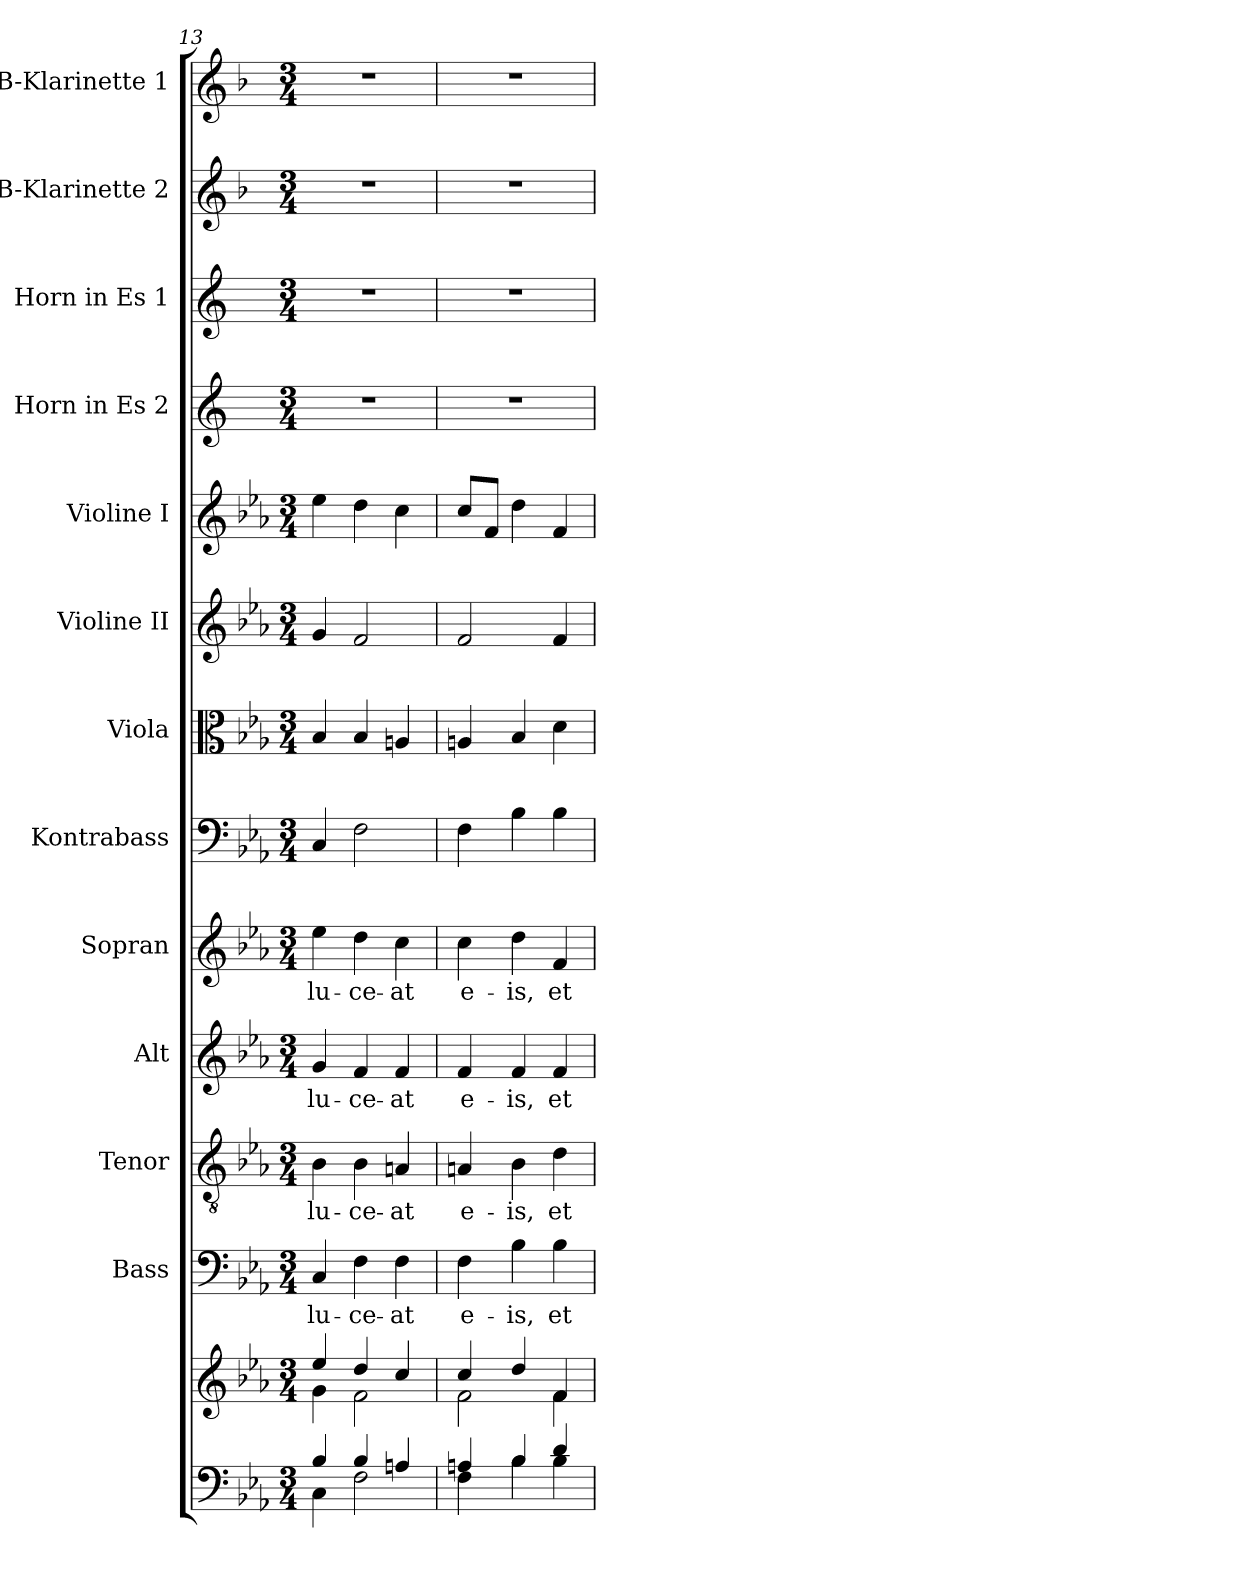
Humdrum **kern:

**kern	**kern	**kern	**text	**kern	**text	**kern	**text	**kern	**text	**kern	**kern	**kern	**kern	**kern	**kern	**kern	**kern
*part13	*part13	*part12	*part12	*part11	*part11	*part10	*part10	*part9	*part9	*part8	*part7	*part6	*part5	*part4	*part3	*part2	*part1
*staff14	*staff13	*staff12	*staff12	*staff11	*staff11	*staff10	*staff10	*staff9	*staff9	*staff8	*staff7	*staff6	*staff5	*staff4	*staff3	*staff2	*staff1
*	*	*I"Bass	*	*I"Tenor	*	*I"Alt	*	*I"Sopran	*	*I"Kontrabass	*I"Viola	*I"Violine II	*I"Violine I	*I"Horn in Es 2	*I"Horn in Es 1	*I"B-Klarinette 2	*I"B-Klarinette 1
*	*	*I'B.	*	*I'T.	*	*I'A.	*	*I'S.	*	*I'Kb.	*I'Vla.	*I'Vl. II	*I'Vl. I	*	*	*I'B Kl. 2	*I'B Kl. 1
*clefF4	*clefG2	*clefF4	*	*clefGv2	*	*clefG2	*	*clefG2	*	*clefF4	*clefC3	*clefG2	*clefG2	*clefG2	*clefG2	*clefG2	*clefG2
*	*	*	*	*	*	*	*	*	*	*ITrd7c12	*	*	*	*ITrd5c9	*ITrd5c9	*ITrd1c2	*ITrd1c2
*k[b-e-a-]	*k[b-e-a-]	*k[b-e-a-]	*	*k[b-e-a-]	*	*k[b-e-a-]	*	*k[b-e-a-]	*	*k[b-e-a-]	*k[b-e-a-]	*k[b-e-a-]	*k[b-e-a-]	*k[b-e-a-]	*k[b-e-a-]	*k[b-e-a-]	*k[b-e-a-]
*E-:	*E-:	*E-:	*	*E-:	*	*E-:	*	*E-:	*	*E-:	*E-:	*E-:	*E-:	*E-:	*E-:	*E-:	*E-:
*M3/4	*M3/4	*M3/4	*	*M3/4	*	*M3/4	*	*M3/4	*	*M3/4	*M3/4	*M3/4	*M3/4	*M3/4	*M3/4	*M3/4	*M3/4
=13	=13	=13	=13	=13	=13	=13	=13	=13	=13	=13	=13	=13	=13	=13	=13	=13	=13
*^	*^	*	*	*	*	*	*	*	*	*	*	*	*	*	*	*	*
!	!	!	!	!	!LO:LY:b	!	!LO:LY:b	!	!LO:LY:b	!	!LO:LY:b	!	!	!	!	!	!	!	!
4B-/	4C\	4ee-/	4g\	4C/	lu-	4B-\	lu-	4g/	lu-	4ee-\	lu-	4CC/	4B-/	4g/	4ee-\	2.r	2.r	2.r	2.r
!	!	!	!	!	!LO:LY:b	!	!LO:LY:b	!	!LO:LY:b	!	!LO:LY:b	!	!	!	!	!	!	!	!
4B-/	2F\	4dd/	2f\	4F\	-ce-	4B-\	-ce-	4f/	-ce-	4dd\	-ce-	2FF\	4B-/	2f/	4dd\	.	.	.	.
!	!	!	!	!	!LO:LY:b	!	!LO:LY:b	!	!LO:LY:b	!	!LO:LY:b	!	!	!	!	!	!	!	!
4An/	.	4cc/	.	4F\	-at	4An/	-at	4f/	-at	4cc\	-at	.	4An/	.	4cc\	.	.	.	.
=14	=14	=14	=14	=14	=14	=14	=14	=14	=14	=14	=14	=14	=14	=14	=14	=14	=14	=14	=14
!	!	!	!	!	!LO:LY:b	!	!LO:LY:b	!	!LO:LY:b	!	!LO:LY:b	!	!	!	!	!	!	!	!
4An/	4F\	4cc/	2f\	4F\	e-	4An/	e-	4f/	e-	4cc\	e-	4FF\	4An/	2f/	8cc/L	2.r	2.r	2.r	2.r
.	.	.	.	.	.	.	.	.	.	.	.	.	.	.	8f/J	.	.	.	.
!	!	!	!	!	!LO:LY:b	!	!LO:LY:b	!	!LO:LY:b	!	!LO:LY:b	!	!	!	!	!	!	!	!
4B-/	4B-\	4dd/	.	4B-\	-is,	4B-\	-is,	4f/	-is,	4dd\	-is,	4BB-\	4B-/	.	4dd\	.	.	.	.
!	!	!	!	!	!LO:LY:b	!	!LO:LY:b	!	!LO:LY:b	!	!LO:LY:b	!	!	!	!	!	!	!	!
4d/	4B-\	4f/	4f\	4B-\	et	4d\	et	4f/	et	4f/	et	4BB-\	4d\	4f/	4f/	.	.	.	.
*v	*v	*	*	*	*	*	*	*	*	*	*	*	*	*	*	*	*	*	*
*	*v	*v	*	*	*	*	*	*	*	*	*	*	*	*	*	*	*	*
=	=	=	=	=	=	=	=	=	=	=	=	=	=	=	=	=	=
*-	*-	*-	*-	*-	*-	*-	*-	*-	*-	*-	*-	*-	*-	*-	*-	*-	*-
